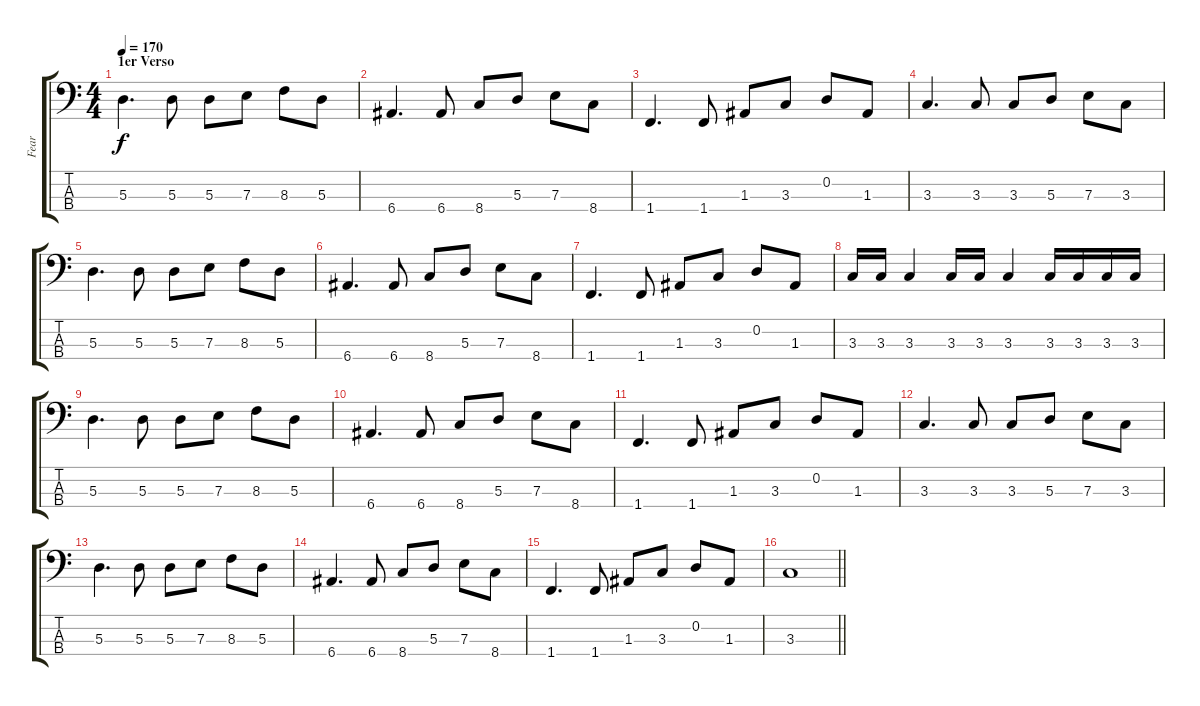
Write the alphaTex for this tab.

\track ("Fear" "Fear") {instrument electricbassfinger}
\staff {score tabs}
\tuning (G2 D2 A1 E1) {hide}
\ts (4 4)
\section ("" "1er Verso")
\tempo 170
\clef f4
\ks c
5.3.4{d dy f} 5.3.8 5.3.8 7.3.8 8.3.8 5.3.8 |
6.4.4{d} 6.4.8 8.4.8 5.3.8 7.3.8 8.4.8 |
1.4.4{d} 1.4.8 1.3.8 3.3.8 0.2.8 1.3.8 |
3.3.4{d} 3.3.8 3.3.8 5.3.8 7.3.8 3.3.8 |
5.3.4{d} 5.3.8 5.3.8 7.3.8 8.3.8 5.3.8 |
6.4.4{d} 6.4.8 8.4.8 5.3.8 7.3.8 8.4.8 |
1.4.4{d} 1.4.8 1.3.8 3.3.8 0.2.8 1.3.8 |
3.3.16 3.3.16 3.3.4 3.3.16 3.3.16 3.3.4 3.3.16 3.3.16 3.3.16 3.3.16 |
5.3.4{d} 5.3.8 5.3.8 7.3.8 8.3.8 5.3.8 |
6.4.4{d} 6.4.8 8.4.8 5.3.8 7.3.8 8.4.8 |
1.4.4{d} 1.4.8 1.3.8 3.3.8 0.2.8 1.3.8 |
3.3.4{d} 3.3.8 3.3.8 5.3.8 7.3.8 3.3.8 |
5.3.4{d} 5.3.8 5.3.8 7.3.8 8.3.8 5.3.8 |
6.4.4{d} 6.4.8 8.4.8 5.3.8 7.3.8 8.4.8 |
1.4.4{d} 1.4.8 1.3.8 3.3.8 0.2.8 1.3.8 |
\barLineRight lightlight
3.3.1
